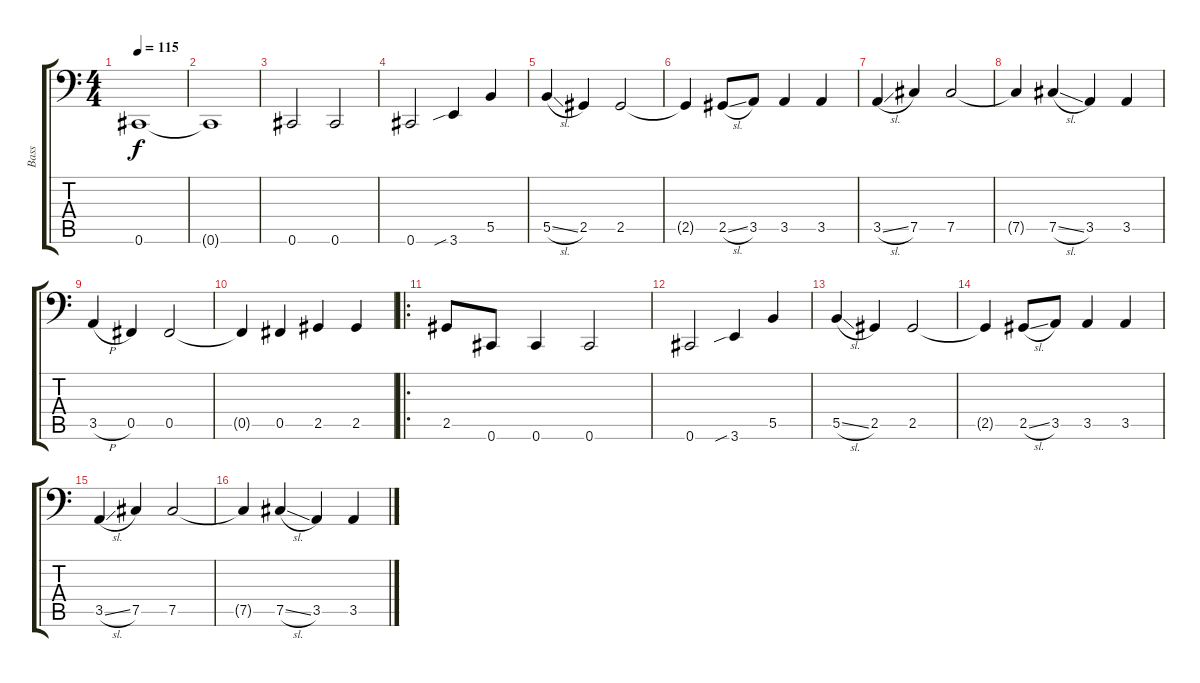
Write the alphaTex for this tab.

\track ("Bass" "Bass") {instrument electricbassfinger}
\staff {score tabs}
\tuning (Db3 Ab2 E2 B1 Gb1 Db1) {hide}
\ts (4 4)
\tempo 115
\clef f4
\ks c
0.6.1{dy f} |
0.6{t}.1 |
0.6.2 0.6.2 |
0.6.2 3.6{sib}.4 5.5.4 |
5.5{sl}.4 2.5.4 2.5.2 |
2.5{t}.4 2.5{sl}.8 3.5.8 3.5.4 3.5.4 |
3.5{sl}.4 7.5.4 7.5.2 |
7.5{t}.4 7.5{sl}.4 3.5.4 3.5.4 |
3.5{h}.4 0.5.4 0.5.2 |
0.5{t}.4 0.5.4 2.5.4 2.5.4 |
\ro
2.5.8 0.6.8 0.6.4 0.6.2 |
0.6.2 3.6{sib}.4 5.5.4 |
5.5{sl}.4 2.5.4 2.5.2 |
2.5{t}.4 2.5{sl}.8 3.5.8 3.5.4 3.5.4 |
3.5{sl}.4 7.5.4 7.5.2 |
7.5{t}.4 7.5{sl}.4 3.5.4 3.5.4
